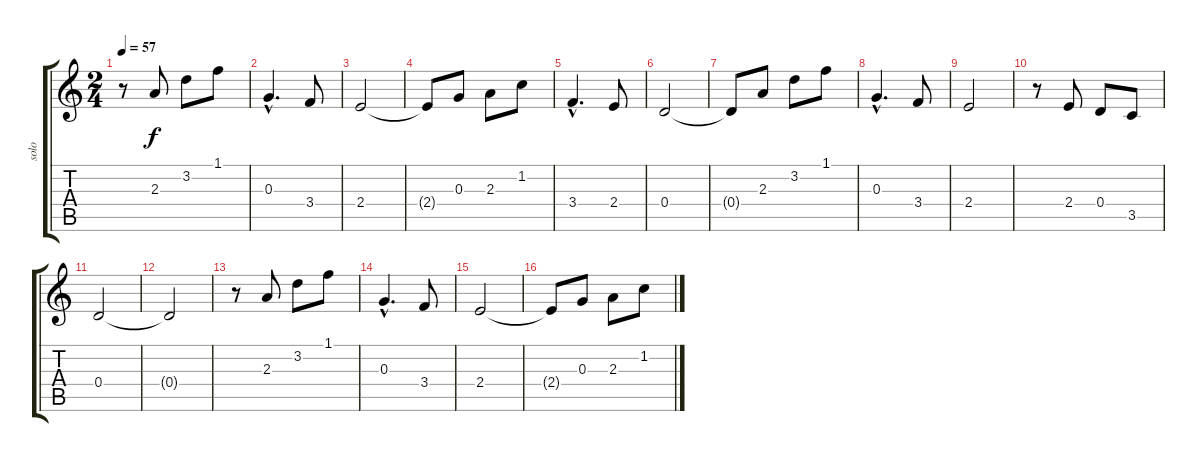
\track ("solo" "solo") {instrument acousticguitarnylon}
\staff {score tabs}
\tuning (E4 B3 G3 D3 A2 E2) {hide}
\ts (2 4)
\tempo 57
\clef g2
\ks c
r.8{dy f instrument acousticguitarnylon} 2.3.8 3.2.8 1.1.8 |
0.3{hac}.4{d} 3.4.8 |
2.4.2 |
2.4{t}.8 0.3.8 2.3.8 1.2.8 |
3.4{hac}.4{d} 2.4.8 |
0.4.2 |
0.4{t}.8 2.3.8 3.2.8 1.1.8 |
0.3{hac}.4{d} 3.4.8 |
2.4.2 |
r.8 2.4.8 0.4.8 3.5.8 |
0.4.2 |
0.4{t}.2 |
r.8 2.3.8 3.2.8 1.1.8 |
0.3{hac}.4{d} 3.4.8 |
2.4.2 |
2.4{t}.8 0.3.8 2.3.8 1.2.8
